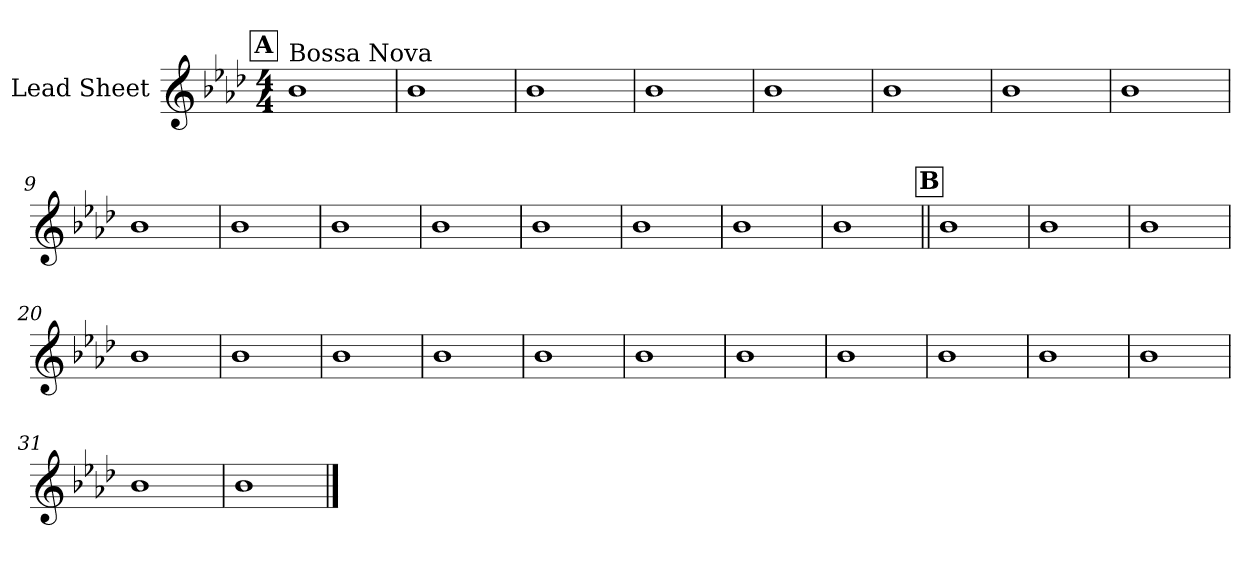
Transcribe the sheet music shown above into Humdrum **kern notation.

**kern
*part1
*staff1
*I"Lead Sheet
*clefG2
*k[b-e-a-d-]
*A-:
*M4/4
!!LO:REH:place=s1:a:fs=14:t=A
=1
!LO:TX:a:t=Bossa Nova
1b-
=2
1b-
=3
1b-
=4
1b-
!!LO:LB:g=z
=5
1b-
=6
1b-
=7
1b-
=8
1b-
!!LO:LB:g=z
=9
1b-
=10
1b-
=11
1b-
=12
1b-
!!LO:LB:g=z
=13
1b-
=14
1b-
=15
1b-
=16
1b-
!!LO:LB:g=z
!!LO:REH:place=s1:a:fs=14:t=B
=17||
1b-
=18
1b-
=19
1b-
=20
1b-
!!LO:LB:g=z
=21
1b-
=22
1b-
=23
1b-
=24
1b-
!!LO:LB:g=z
=25
1b-
=26
1b-
=27
1b-
=28
1b-
!!LO:LB:g=z
=29
1b-
=30
1b-
=31
1b-
=32
1b-
==
*-
